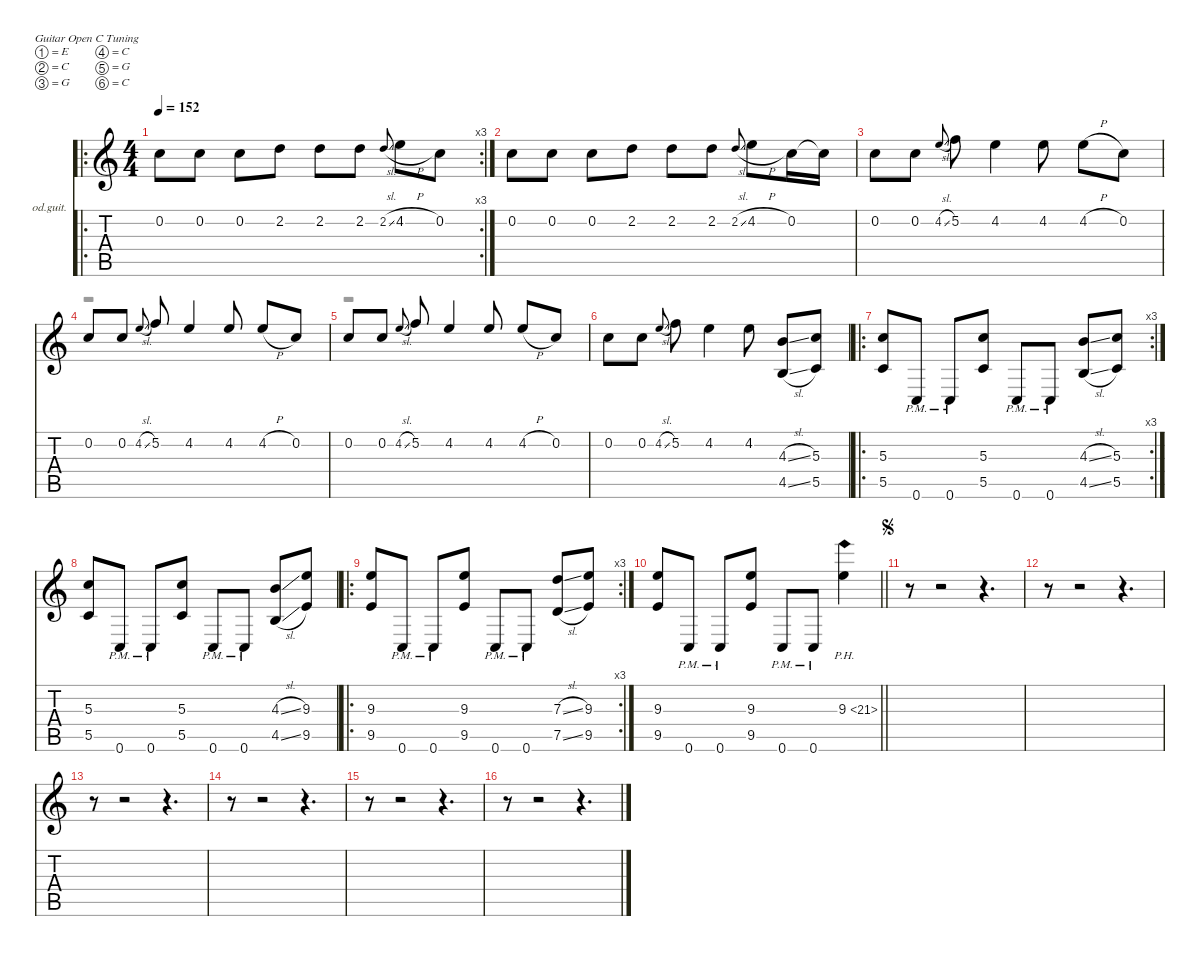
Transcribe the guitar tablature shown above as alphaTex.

\defaultSystemsLayout 4
\hideDynamics
\bracketExtendMode nobrackets
\firstSystemTrackNameOrientation horizontal
\otherSystemsTrackNameOrientation horizontal
\track ("Guitar 1" "od.guit.") {instrument overdrivenguitar}
\staff {score tabs}
\tuning (E4 C4 G3 C3 G2 C2)
\voice
\ro
\rc 3
\ts (4 4)
\beaming (8 2 2 2 2)
\tempo 152
\clef g2
\ks c
0.2.8{dy f instrument overdrivenguitar beam Down} 0.2.8{beam Down} 0.2.8{beam Down} 2.2.8{beam Down} 2.2.8{beam Down} 2.2.8{beam Down} 2.2{sl}.8{gr onbeat dy mf beam Up} 4.2{h}.8{dy f beam Down} 0.2.8{beam Down} |
0.2.8{beam Down} 0.2.8{beam Down} 0.2.8{beam Down} 2.2.8{beam Down} 2.2.8{beam Down} 2.2.8{beam Down} 2.2{sl}.8{gr onbeat dy mf beam Up} 4.2{h}.8{dy f beam Down} 0.2.16{beam Down} 0.2{t}.16{beam Down} |
0.2.8{beam Down} 0.2.8{beam Down} 4.2{sl}.8{gr onbeat dy mf beam Up} 5.2.8{dy f beam Down} 4.2.4{beam Down} 4.2.8{beam Down} 4.2{h}.8{beam Down} 0.2.8{beam Down} |
0.2.8{beam Up} 0.2.8{beam Up} 4.2{sl}.8{gr onbeat dy mf beam Up} 5.2.8{dy f beam Up} 4.2.4{beam Up} 4.2.8{beam Up} 4.2{h}.8{beam Up} 0.2.8{beam Up} |
0.2.8{beam Up} 0.2.8{beam Up} 4.2{sl}.8{gr onbeat dy mf beam Up} 5.2.8{dy f beam Up} 4.2.4{beam Up} 4.2.8{beam Up} 4.2{h}.8{beam Up} 0.2.8{beam Up} |
0.2.8{beam Down} 0.2.8{beam Down} 4.2{sl}.8{gr onbeat dy mf beam Up} 5.2.8{dy f beam Down} 4.2.4{beam Down} 4.2.8{beam Down} (4.3{sl} 4.5{sl}).8{beam Up} (5.3 5.5).8{beam Up} |
\ro
\rc 3
(5.3 5.5).8{beam Up} 0.6{pm}.8{beam Up} 0.6{pm}.8{beam Up} (5.3 5.5).8{beam Up} 0.6{pm}.8{beam Up} 0.6{pm}.8{beam Up} (4.3{sl} 4.5{sl}).8{beam Up} (5.3 5.5).8{beam Up} |
(5.3 5.5).8{beam Up} 0.6{pm}.8{beam Up} 0.6{pm}.8{beam Up} (5.3 5.5).8{beam Up} 0.6{pm}.8{beam Up} 0.6{pm}.8{beam Up} (4.3{sl} 4.5{sl}).8{beam Up} (9.3 9.5).8{beam Up} |
\ro
\rc 3
(9.3 9.5).8{beam Up} 0.6{pm}.8{beam Up} 0.6{pm}.8{beam Up} (9.3 9.5).8{beam Up} 0.6{pm}.8{beam Up} 0.6{pm}.8{beam Up} (7.3{sl} 7.5{sl}).8{beam Up} (9.3 9.5).8{beam Up} |
\barLineRight lightlight
(9.3 9.5).8{beam Up} 0.6{pm}.8{beam Up} 0.6{pm}.8{beam Up} (9.3 9.5).8{beam Up} 0.6{pm}.8{beam Up} 0.6{pm}.8{beam Up} 9.3{ph 12}.4{beam Down} |
\jump segno
r.8{beam Down} r.2{beam Down} r.4{d beam Down} |
r.8{beam Down} r.2{beam Down} r.4{d beam Down} |
r.8{beam Down} r.2{beam Down} r.4{d beam Down} |
r.8{beam Down} r.2{beam Down} r.4{d beam Down} |
r.8{beam Down} r.2{beam Down} r.4{d beam Down} |
r.8{beam Down} r.2{beam Down} r.4{d beam Down}
\voice
\clef g2
\ottava regular
\simile none
\ks c
|
|
|
r.1{dy mf beam Down} |
r.1{beam Down} |
|
|
|
|
\barLineRight lightlight
|
|
|
|
|
|
